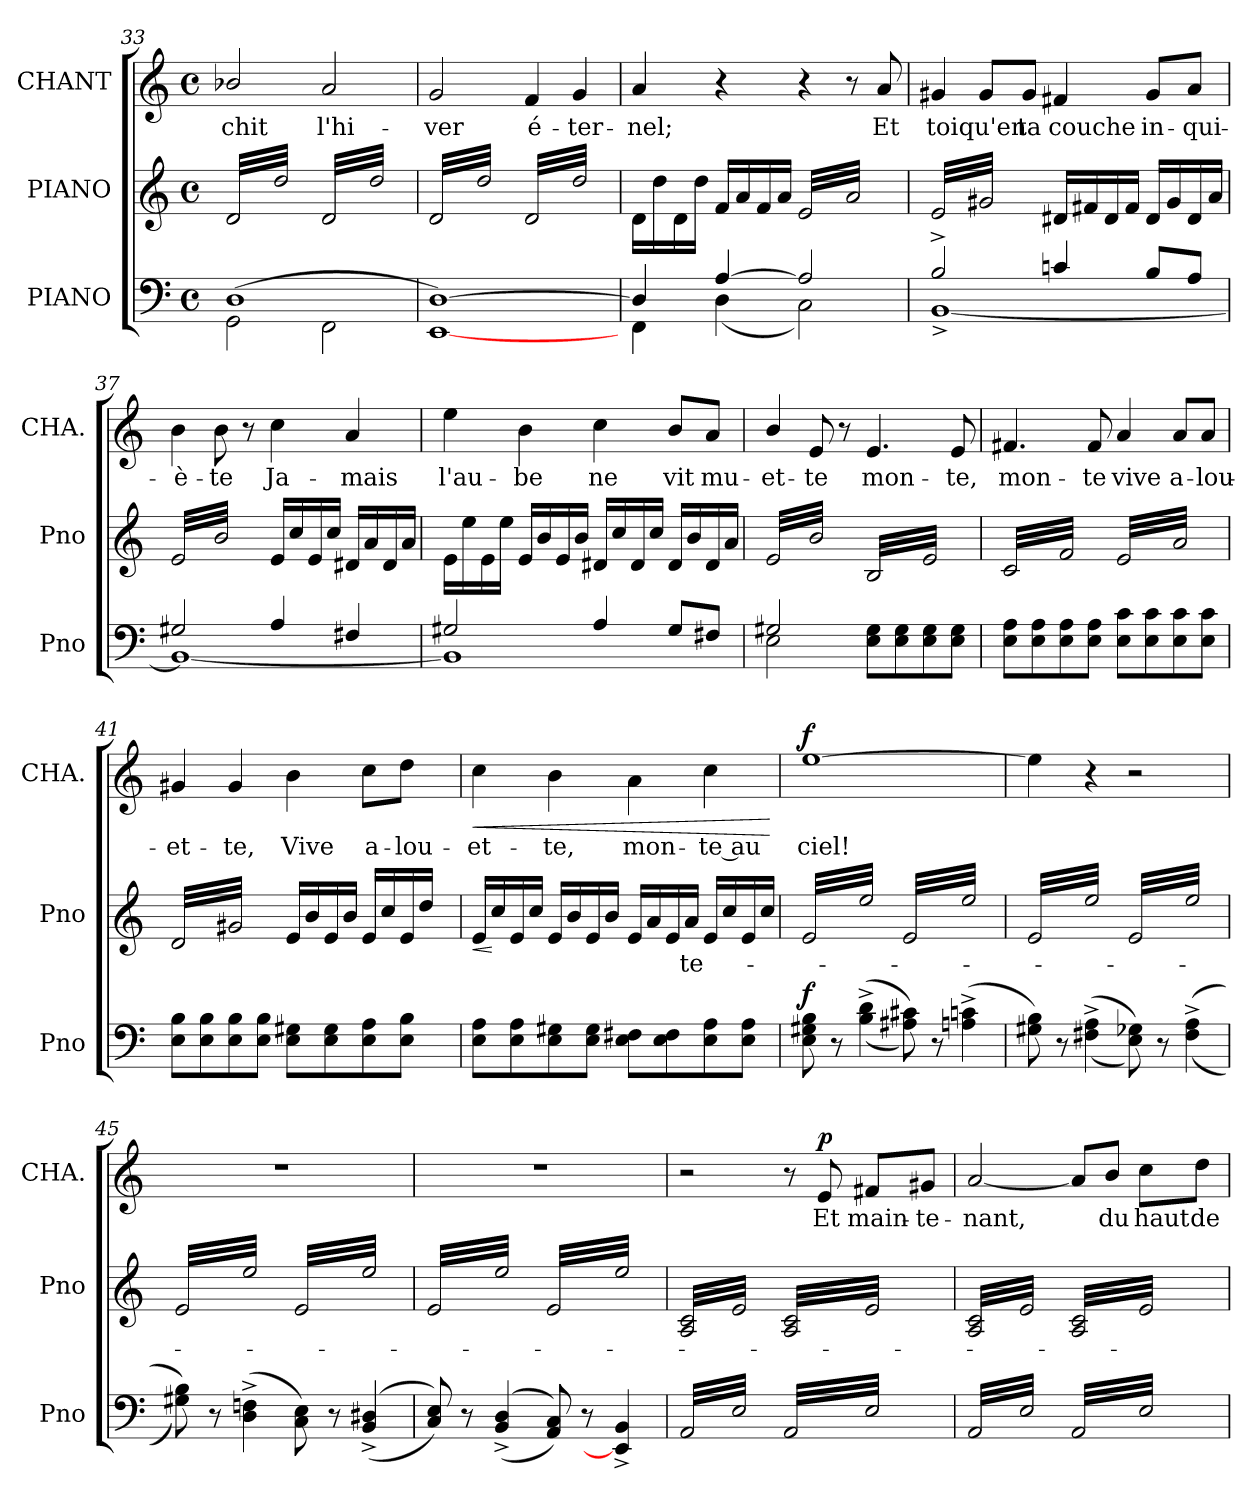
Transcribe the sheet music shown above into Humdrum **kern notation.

**kern	**dynam	**kern	**text	**dynam	**kern	**text	**dynam
*part3	*part3	*part2	*part2	*part2	*part1	*part1	*part1
*staff3	*staff3	*staff2	*staff2	*staff2	*staff1	*staff1	*staff1
*I"PIANO	*	*I"PIANO	*	*	*I"CHANT	*	*
*I'Pno	*	*I'Pno	*	*	*I'CHA.	*	*
*clefF4	*	*clefG2	*	*	*clefG2	*	*
*k[]	*	*k[]	*	*	*k[]	*	*
*M4/4	*	*M4/4	*	*	*M4/4	*	*
*met(c)	*	*met(c)	*	*	*met(c)	*	*
=33	=33	=33	=33	=33	=33	=33	=33
*^	*	*	*	*	*	*	*
!	!	!	!	!	!	!	!LO:LY:b	!
*	*	*	*tremolo	*	*	*	*	*
(>1D	2GG\	.	32d/LLL	.	.	2b-X/	-chit	.
.	.	.	32dd\	.	.	.	.	.
.	.	.	32d/	.	.	.	.	.
.	.	.	32dd\	.	.	.	.	.
.	.	.	32d/	.	.	.	.	.
.	.	.	32dd\	.	.	.	.	.
.	.	.	32d/	.	.	.	.	.
.	.	.	32dd\	.	.	.	.	.
.	.	.	32d/	.	.	.	.	.
.	.	.	32dd\	.	.	.	.	.
.	.	.	32d/	.	.	.	.	.
.	.	.	32dd\	.	.	.	.	.
.	.	.	32d/	.	.	.	.	.
.	.	.	32dd\	.	.	.	.	.
.	.	.	32d/	.	.	.	.	.
.	.	.	32dd\JJJ	.	.	.	.	.
!	!	!	!	!	!	!	!LO:LY:b	!
.	2FF\	.	32d/LLL	.	.	2a/	l'hi-	.
.	.	.	32dd\	.	.	.	.	.
.	.	.	32d/	.	.	.	.	.
.	.	.	32dd\	.	.	.	.	.
.	.	.	32d/	.	.	.	.	.
.	.	.	32dd\	.	.	.	.	.
.	.	.	32d/	.	.	.	.	.
.	.	.	32dd\	.	.	.	.	.
.	.	.	32d/	.	.	.	.	.
.	.	.	32dd\	.	.	.	.	.
.	.	.	32d/	.	.	.	.	.
.	.	.	32dd\	.	.	.	.	.
.	.	.	32d/	.	.	.	.	.
.	.	.	32dd\	.	.	.	.	.
.	.	.	32d/	.	.	.	.	.
.	.	.	32dd\JJJ	.	.	.	.	.
*v	*v	*	*	*	*	*	*	*
=34	=34	=34	=34	=34	=34	=34	=34
!	!	!	!	!	!	!LO:LY:b	!
[1EE [1D)	.	32d/LLL	.	.	2g/	-ver	.
.	.	32dd\	.	.	.	.	.
.	.	32d/	.	.	.	.	.
.	.	32dd\	.	.	.	.	.
.	.	32d/	.	.	.	.	.
.	.	32dd\	.	.	.	.	.
.	.	32d/	.	.	.	.	.
.	.	32dd\	.	.	.	.	.
.	.	32d/	.	.	.	.	.
.	.	32dd\	.	.	.	.	.
.	.	32d/	.	.	.	.	.
.	.	32dd\	.	.	.	.	.
.	.	32d/	.	.	.	.	.
.	.	32dd\	.	.	.	.	.
.	.	32d/	.	.	.	.	.
.	.	32dd\JJJ	.	.	.	.	.
!	!	!	!	!	!	!LO:LY:b	!
.	.	32d/LLL	.	.	4f/	é-	.
.	.	32dd\	.	.	.	.	.
.	.	32d/	.	.	.	.	.
.	.	32dd\	.	.	.	.	.
.	.	32d/	.	.	.	.	.
.	.	32dd\	.	.	.	.	.
.	.	32d/	.	.	.	.	.
.	.	32dd\	.	.	.	.	.
!	!	!	!	!	!	!LO:LY:b	!
.	.	32d/	.	.	4g/	-ter-	.
.	.	32dd\	.	.	.	.	.
.	.	32d/	.	.	.	.	.
.	.	32dd\	.	.	.	.	.
.	.	32d/	.	.	.	.	.
.	.	32dd\	.	.	.	.	.
.	.	32d/	.	.	.	.	.
.	.	32dd\JJJ	.	.	.	.	.
*	*	*Xtremolo	*	*	*	*	*
!!LO:LB:g=z
=35	=35	=35	=35	=35	=35	=35	=35
*^	*	*	*	*	*	*	*
!	!	!	!	!	!	!	!LO:LY:b	!
4D/]	4FF\	.	16d\LL	.	.	4a/	-nel;	.
.	.	.	.	.	.	.	.	.
.	.	.	16dd\	.	.	.	.	.
.	.	.	.	.	.	.	.	.
.	.	.	16d\	.	.	.	.	.
.	.	.	.	.	.	.	.	.
.	.	.	16dd\JJ	.	.	.	.	.
.	.	.	.	.	.	.	.	.
[4A/	(<4D\	.	16f/LL	.	.	4r	.	.
.	.	.	16a/	.	.	.	.	.
.	.	.	16f/	.	.	.	.	.
.	.	.	16a/JJ	.	.	.	.	.
*	*	*	*tremolo	*	*	*	*	*
2A/]	2C\)	.	32e/LLL	.	.	4r	.	.
.	.	.	32a/	.	.	.	.	.
.	.	.	32e/	.	.	.	.	.
.	.	.	32a/	.	.	.	.	.
.	.	.	32e/	.	.	.	.	.
.	.	.	32a/	.	.	.	.	.
.	.	.	32e/	.	.	.	.	.
.	.	.	32a/	.	.	.	.	.
.	.	.	32e/	.	.	8r	.	.
.	.	.	32a/	.	.	.	.	.
.	.	.	32e/	.	.	.	.	.
.	.	.	32a/	.	.	.	.	.
!	!	!	!	!	!	!	!LO:LY:b	!
.	.	.	32e/	.	.	8a/	Et	.
.	.	.	32a/	.	.	.	.	.
.	.	.	32e/	.	.	.	.	.
.	.	.	32a/JJJ	.	.	.	.	.
=36	=36	=36	=36	=36	=36	=36	=36	=36
!	!	!	!	!	!	!	!LO:LY:b	!
2B^/	[1BB^	.	32e/LLL	.	.	4g#X/	toi	.
.	.	.	32g#X/	.	.	.	.	.
.	.	.	32e/	.	.	.	.	.
.	.	.	32g#X/	.	.	.	.	.
.	.	.	32e/	.	.	.	.	.
.	.	.	32g#X/	.	.	.	.	.
.	.	.	32e/	.	.	.	.	.
.	.	.	32g#X/	.	.	.	.	.
!	!	!	!	!	!	!	!LO:LY:b	!
.	.	.	32e/	.	.	8g#/L	qu'en	.
.	.	.	32g#X/	.	.	.	.	.
.	.	.	32e/	.	.	.	.	.
.	.	.	32g#X/	.	.	.	.	.
!	!	!	!	!	!	!	!LO:LY:b	!
.	.	.	32e/	.	.	8g#/J	ta	.
.	.	.	32g#X/	.	.	.	.	.
.	.	.	32e/	.	.	.	.	.
.	.	.	32g#X/JJJ	.	.	.	.	.
*	*	*	*Xtremolo	*	*	*	*	*
!	!	!	!	!	!	!	!LO:LY:b	!
4cn/	.	.	16d#X/LL	.	.	4f#X/	couche	.
.	.	.	.	.	.	.	.	.
.	.	.	16f#X/	.	.	.	.	.
.	.	.	.	.	.	.	.	.
.	.	.	16d#/	.	.	.	.	.
.	.	.	.	.	.	.	.	.
.	.	.	16f#/JJ	.	.	.	.	.
.	.	.	.	.	.	.	.	.
!	!	!	!	!	!	!	!LO:LY:b	!
8B/L	.	.	16d#/LL	.	.	8g#/L	in-	.
.	.	.	16g#/	.	.	.	.	.
!	!	!	!	!	!	!	!LO:LY:b	!
8A/J	.	.	16d#/	.	.	8a/J	-qui-	.
.	.	.	16a/JJ	.	.	.	.	.
=37	=37	=37	=37	=37	=37	=37	=37	=37
!	!	!	!	!	!	!	!LO:LY:b	!
*	*	*	*tremolo	*	*	*	*	*
2G#X/	1BB_	.	32e/LLL	.	.	4b\	-è-	.
.	.	.	32b\	.	.	.	.	.
.	.	.	32e/	.	.	.	.	.
.	.	.	32b\	.	.	.	.	.
.	.	.	32e/	.	.	.	.	.
.	.	.	32b\	.	.	.	.	.
.	.	.	32e/	.	.	.	.	.
.	.	.	32b\	.	.	.	.	.
!	!	!	!	!	!	!	!LO:LY:b	!
.	.	.	32e/	.	.	8b\	-te	.
.	.	.	32b\	.	.	.	.	.
.	.	.	32e/	.	.	.	.	.
.	.	.	32b\	.	.	.	.	.
.	.	.	32e/	.	.	8r	.	.
.	.	.	32b\	.	.	.	.	.
.	.	.	32e/	.	.	.	.	.
.	.	.	32b\JJJ	.	.	.	.	.
*	*	*	*Xtremolo	*	*	*	*	*
!	!	!	!	!	!	!	!LO:LY:b	!
4A/	.	.	16e/LL	.	.	4cc\	Ja-	.
.	.	.	.	.	.	.	.	.
.	.	.	16cc/	.	.	.	.	.
.	.	.	.	.	.	.	.	.
.	.	.	16e/	.	.	.	.	.
.	.	.	.	.	.	.	.	.
.	.	.	16cc/JJ	.	.	.	.	.
.	.	.	.	.	.	.	.	.
!	!	!	!	!	!	!	!LO:LY:b	!
4F#X/	.	.	16d#X/LL	.	.	4a/	-mais	.
.	.	.	16a/	.	.	.	.	.
.	.	.	16d#/	.	.	.	.	.
.	.	.	16a/JJ	.	.	.	.	.
!!LO:LB:g=z
=38	=38	=38	=38	=38	=38	=38	=38	=38
!	!	!	!	!	!	!	!LO:LY:b	!
2G#X/	1BB]	.	16e\LL	.	.	4ee\	l'au-	.
.	.	.	16ee\	.	.	.	.	.
.	.	.	16e\	.	.	.	.	.
.	.	.	16ee\JJ	.	.	.	.	.
!	!	!	!	!	!	!	!LO:LY:b	!
.	.	.	16e/LL	.	.	4b\	-be	.
.	.	.	16b/	.	.	.	.	.
.	.	.	16e/	.	.	.	.	.
.	.	.	16b/JJ	.	.	.	.	.
!	!	!	!	!	!	!	!LO:LY:b	!
4A/	.	.	16d#X/LL	.	.	4cc\	ne	.
.	.	.	16cc/	.	.	.	.	.
.	.	.	16d#/	.	.	.	.	.
.	.	.	16cc/JJ	.	.	.	.	.
!	!	!	!	!	!	!	!LO:LY:b	!
8G#/L	.	.	16d#/LL	.	.	8b/L	vit	.
.	.	.	16b/	.	.	.	.	.
!	!	!	!	!	!	!	!LO:LY:b	!
8F#X/J	.	.	16d#/	.	.	8a/J	mu-	.
.	.	.	16a/JJ	.	.	.	.	.
=39	=39	=39	=39	=39	=39	=39	=39	=39
!	!	!	!	!	!	!	!LO:LY:b	!
*	*	*	*tremolo	*	*	*	*	*
2G#X/	2E\	.	32e/LLL	.	.	4b/	-et-	.
.	.	.	32b\	.	.	.	.	.
.	.	.	32e/	.	.	.	.	.
.	.	.	32b\	.	.	.	.	.
.	.	.	32e/	.	.	.	.	.
.	.	.	32b\	.	.	.	.	.
.	.	.	32e/	.	.	.	.	.
.	.	.	32b\	.	.	.	.	.
!	!	!	!	!	!	!	!LO:LY:b	!
.	.	.	32e/	.	.	8e/	-te	.
.	.	.	32b\	.	.	.	.	.
.	.	.	32e/	.	.	.	.	.
.	.	.	32b\	.	.	.	.	.
.	.	.	32e/	.	.	8r	.	.
.	.	.	32b\	.	.	.	.	.
.	.	.	32e/	.	.	.	.	.
.	.	.	32b\JJJ	.	.	.	.	.
!	!	!	!	!	!	!	!LO:LY:b	!
8E\ 8G#\L	2ryy	.	32B/LLL	.	.	4.e/	mon-	.
.	.	.	32e/	.	.	.	.	.
.	.	.	32B/	.	.	.	.	.
.	.	.	32e/	.	.	.	.	.
8E\ 8G#\	.	.	32B/	.	.	.	.	.
.	.	.	32e/	.	.	.	.	.
.	.	.	32B/	.	.	.	.	.
.	.	.	32e/	.	.	.	.	.
8E\ 8G#\	.	.	32B/	.	.	.	.	.
.	.	.	32e/	.	.	.	.	.
.	.	.	32B/	.	.	.	.	.
.	.	.	32e/	.	.	.	.	.
!	!	!	!	!	!	!	!LO:LY:b	!
8E\ 8G#\J	.	.	32B/	.	.	8e/	-te,	.
.	.	.	32e/	.	.	.	.	.
.	.	.	32B/	.	.	.	.	.
.	.	.	32e/JJJ	.	.	.	.	.
*v	*v	*	*	*	*	*	*	*
=40	=40	=40	=40	=40	=40	=40	=40
!	!	!	!	!	!	!LO:LY:b	!
8E\ 8A\L	.	32c/LLL	.	.	4.f#X/	mon-	.
.	.	32f/	.	.	.	.	.
.	.	32c/	.	.	.	.	.
.	.	32f/	.	.	.	.	.
8E\ 8A\	.	32c/	.	.	.	.	.
.	.	32f/	.	.	.	.	.
.	.	32c/	.	.	.	.	.
.	.	32f/	.	.	.	.	.
8E\ 8A\	.	32c/	.	.	.	.	.
.	.	32f/	.	.	.	.	.
.	.	32c/	.	.	.	.	.
.	.	32f/	.	.	.	.	.
!	!	!	!	!	!	!LO:LY:b	!
8E\ 8A\J	.	32c/	.	.	8f#/	-te	.
.	.	32f/	.	.	.	.	.
.	.	32c/	.	.	.	.	.
.	.	32f/JJJ	.	.	.	.	.
!	!	!	!	!	!	!LO:LY:b	!
8E\ 8c\L	.	32e/LLL	.	.	4a/	vive	.
.	.	32a/	.	.	.	.	.
.	.	32e/	.	.	.	.	.
.	.	32a/	.	.	.	.	.
8E\ 8c\	.	32e/	.	.	.	.	.
.	.	32a/	.	.	.	.	.
.	.	32e/	.	.	.	.	.
.	.	32a/	.	.	.	.	.
!	!	!	!	!	!	!LO:LY:b	!
8E\ 8c\	.	32e/	.	.	8a/L	a-	.
.	.	32a/	.	.	.	.	.
.	.	32e/	.	.	.	.	.
.	.	32a/	.	.	.	.	.
!	!	!	!	!	!	!LO:LY:b	!
8E\ 8c\J	.	32e/	.	.	8a/J	-lou-	.
.	.	32a/	.	.	.	.	.
.	.	32e/	.	.	.	.	.
.	.	32a/JJJ	.	.	.	.	.
!!LO:LB:g=z
=41	=41	=41	=41	=41	=41	=41	=41
!	!	!	!	!	!	!LO:LY:b	!
8E\ 8B\L	.	32d/LLL	.	.	4g#X/	-et-	.
.	.	32g#X/	.	.	.	.	.
.	.	32d/	.	.	.	.	.
.	.	32g#X/	.	.	.	.	.
8E\ 8B\	.	32d/	.	.	.	.	.
.	.	32g#X/	.	.	.	.	.
.	.	32d/	.	.	.	.	.
.	.	32g#X/	.	.	.	.	.
!	!	!	!	!	!	!LO:LY:b	!
8E\ 8B\	.	32d/	.	.	4g#/	-te,	.
.	.	32g#X/	.	.	.	.	.
.	.	32d/	.	.	.	.	.
.	.	32g#X/	.	.	.	.	.
8E\ 8B\J	.	32d/	.	.	.	.	.
.	.	32g#X/	.	.	.	.	.
.	.	32d/	.	.	.	.	.
.	.	32g#X/JJJ	.	.	.	.	.
*	*	*Xtremolo	*	*	*	*	*
!	!	!	!	!	!	!LO:LY:b	!
8E\ 8G#X\L	.	16e/LL	.	.	4b\	Vive	.
.	.	.	.	.	.	.	.
.	.	16b/	.	.	.	.	.
.	.	.	.	.	.	.	.
8E\ 8G#\	.	16e/	.	.	.	.	.
.	.	.	.	.	.	.	.
.	.	16b/JJ	.	.	.	.	.
.	.	.	.	.	.	.	.
!	!	!	!	!	!	!LO:LY:b	!
8E\ 8A\	.	16e/LL	.	.	8cc\L	a-	.
.	.	16cc/	.	.	.	.	.
!	!	!	!	!	!	!LO:LY:b	!
8E\ 8B\J	.	16e/	.	.	8dd\J	-lou-	.
.	.	16dd/JJ	.	.	.	.	.
!LO:N:vis=16..	!	!	!	!	!	!	!
12ryy	.	12ryy	.	.	12ryy	.	.
=42	=42	=42	=42	=42	=42	=42	=42
!	!	!	!	!LO:HP:b	!	!LO:LY:b	!LO:HP:b
8E\ 8A\L	.	16e/LL	.	<	4cc\	-et-	<
.	.	16cc/	.	[	.	.	.
8E\ 8A\	.	16e/	.	.	.	.	.
.	.	16cc/JJ	.	.	.	.	.
!	!	!	!	!	!	!LO:LY:b	!
8E\ 8G#X\	.	16e/LL	.	.	4b\	-te,	.
.	.	16b/	.	.	.	.	.
8E\ 8G#\J	.	16e/	.	.	.	.	.
.	.	16b/JJ	.	.	.	.	.
!	!	!	!	!	!	!LO:LY:b	!
8E\ 8F#X\L	.	16e/LL	.	.	4a\	mon-	.
.	.	16a/	.	.	.	.	.
8E\ 8F#\	.	16e/	.	.	.	.	.
!	!	!	!LO:LY:b	!	!	!	!
.	.	16a/JJ	te-	.	.	.	.
!	!	!	!	!	!	!LO:LY:b	!
8E\ 8A\	.	16e/LL	.	.	4cc\	-te au	.
.	.	16cc/	.	.	.	.	.
8E\ 8A\J	.	16e/	.	.	.	.	.
.	.	16cc/JJ	.	.	.	.	.
.	.	.	.	.	.	.	[
=43	=43	=43	=43	=43	=43	=43	=43
!	!LO:DY:a	!	!	!	!	!LO:LY:b	!LO:DY:a
*	*	*tremolo	*	*	*	*	*
8E\ 8G#X\ 8B\	f	32e/LLL	.	.	[1ee	ciel!	f
.	.	32ee\	.	.	.	.	.
.	.	32e/	.	.	.	.	.
.	.	32ee\	.	.	.	.	.
8r	.	32e/	.	.	.	.	.
.	.	32ee\	.	.	.	.	.
.	.	32e/	.	.	.	.	.
.	.	32ee\	.	.	.	.	.
(>(<4B\^ 4d\^	.	32e/	.	.	.	.	.
.	.	32ee\	.	.	.	.	.
.	.	32e/	.	.	.	.	.
.	.	32ee\	.	.	.	.	.
.	.	32e/	.	.	.	.	.
.	.	32ee\	.	.	.	.	.
.	.	32e/	.	.	.	.	.
.	.	32ee\JJJ	.	.	.	.	.
8A#X\ 8c#X\))	.	32e/LLL	.	.	.	.	.
.	.	32ee\	.	.	.	.	.
.	.	32e/	.	.	.	.	.
.	.	32ee\	.	.	.	.	.
8r	.	32e/	.	.	.	.	.
.	.	32ee\	.	.	.	.	.
.	.	32e/	.	.	.	.	.
.	.	32ee\	.	.	.	.	.
(>4An\^ 4cn\^	.	32e/	.	.	.	.	.
.	.	32ee\	.	.	.	.	.
.	.	32e/	.	.	.	.	.
.	.	32ee\	.	.	.	.	.
.	.	32e/	.	.	.	.	.
.	.	32ee\	.	.	.	.	.
.	.	32e/	.	.	.	.	.
.	.	32ee\JJJ	.	.	.	.	.
=44	=44	=44	=44	=44	=44	=44	=44
8G#X\ 8B\)	.	32e/LLL	.	.	4ee\]	.	.
.	.	32ee\	.	.	.	.	.
.	.	32e/	.	.	.	.	.
.	.	32ee\	.	.	.	.	.
8r	.	32e/	.	.	.	.	.
.	.	32ee\	.	.	.	.	.
.	.	32e/	.	.	.	.	.
.	.	32ee\	.	.	.	.	.
(>(<4F#X\^ 4A\^	.	32e/	.	.	4r	.	.
.	.	32ee\	.	.	.	.	.
.	.	32e/	.	.	.	.	.
.	.	32ee\	.	.	.	.	.
.	.	32e/	.	.	.	.	.
.	.	32ee\	.	.	.	.	.
.	.	32e/	.	.	.	.	.
.	.	32ee\JJJ	.	.	.	.	.
8E\ 8G-X\))	.	32e/LLL	.	.	2r	.	.
.	.	32ee\	.	.	.	.	.
.	.	32e/	.	.	.	.	.
.	.	32ee\	.	.	.	.	.
8r	.	32e/	.	.	.	.	.
.	.	32ee\	.	.	.	.	.
.	.	32e/	.	.	.	.	.
.	.	32ee\	.	.	.	.	.
(>(<4F#\^ 4A\^	.	32e/	.	.	.	.	.
.	.	32ee\	.	.	.	.	.
.	.	32e/	.	.	.	.	.
.	.	32ee\	.	.	.	.	.
.	.	32e/	.	.	.	.	.
.	.	32ee\	.	.	.	.	.
.	.	32e/	.	.	.	.	.
.	.	32ee\JJJ	.	.	.	.	.
!!LO:LB:g=z
=45	=45	=45	=45	=45	=45	=45	=45
8G#X\ 8B\))	.	32e/LLL	.	.	1r	.	.
.	.	32ee\	.	.	.	.	.
.	.	32e/	.	.	.	.	.
.	.	32ee\	.	.	.	.	.
8r	.	32e/	.	.	.	.	.
.	.	32ee\	.	.	.	.	.
.	.	32e/	.	.	.	.	.
.	.	32ee\	.	.	.	.	.
(>4D\^ 4Fn\^	.	32e/	.	.	.	.	.
.	.	32ee\	.	.	.	.	.
.	.	32e/	.	.	.	.	.
.	.	32ee\	.	.	.	.	.
.	.	32e/	.	.	.	.	.
.	.	32ee\	.	.	.	.	.
.	.	32e/	.	.	.	.	.
.	.	32ee\JJJ	.	.	.	.	.
8C\ 8E\)	.	32e/LLL	.	.	.	.	.
.	.	32ee\	.	.	.	.	.
.	.	32e/	.	.	.	.	.
.	.	32ee\	.	.	.	.	.
8r	.	32e/	.	.	.	.	.
.	.	32ee\	.	.	.	.	.
.	.	32e/	.	.	.	.	.
.	.	32ee\	.	.	.	.	.
(<(>4BB/^ 4D#X/^	.	32e/	.	.	.	.	.
.	.	32ee\	.	.	.	.	.
.	.	32e/	.	.	.	.	.
.	.	32ee\	.	.	.	.	.
.	.	32e/	.	.	.	.	.
.	.	32ee\	.	.	.	.	.
.	.	32e/	.	.	.	.	.
.	.	32ee\JJJ	.	.	.	.	.
=46	=46	=46	=46	=46	=46	=46	=46
8C/ 8E/))	.	32e/LLL	.	.	1r	.	.
.	.	32ee\	.	.	.	.	.
.	.	32e/	.	.	.	.	.
.	.	32ee\	.	.	.	.	.
8r	.	32e/	.	.	.	.	.
.	.	32ee\	.	.	.	.	.
.	.	32e/	.	.	.	.	.
.	.	32ee\	.	.	.	.	.
(<(>4BB/^ 4D/^	.	32e/	.	.	.	.	.
.	.	32ee\	.	.	.	.	.
.	.	32e/	.	.	.	.	.
.	.	32ee\	.	.	.	.	.
.	.	32e/	.	.	.	.	.
.	.	32ee\	.	.	.	.	.
.	.	32e/	.	.	.	.	.
.	.	32ee\JJJ	.	.	.	.	.
8AA/ 8C/))	.	32e/LLL	.	.	.	.	.
.	.	32ee\	.	.	.	.	.
.	.	32e/	.	.	.	.	.
.	.	32ee\	.	.	.	.	.
8r	.	32e/	.	.	.	.	.
.	.	32ee\	.	.	.	.	.
.	.	32e/	.	.	.	.	.
.	.	32ee\	.	.	.	.	.
(<(>4EE/]^ 4BB/^	.	32e/	.	.	.	.	.
.	.	32ee\	.	.	.	.	.
.	.	32e/	.	.	.	.	.
.	.	32ee\	.	.	.	.	.
.	.	32e/	.	.	.	.	.
.	.	32ee\	.	.	.	.	.
.	.	32e/	.	.	.	.	.
.	.	32ee\JJJ	.	.	.	.	.
=47	=47	=47	=47	=47	=47	=47	=47
*tremolo	*	*	*	*	*	*	*
32AA/LLL	.	32A/ 32c/LLL	.	.	2r	.	.
32E\	.	32e/	.	.	.	.	.
32AA/	.	32A/ 32c/	.	.	.	.	.
32E\	.	32e/	.	.	.	.	.
32AA/	.	32A/ 32c/	.	.	.	.	.
32E\	.	32e/	.	.	.	.	.
32AA/	.	32A/ 32c/	.	.	.	.	.
32E\	.	32e/	.	.	.	.	.
32AA/	.	32A/ 32c/	.	.	.	.	.
32E\	.	32e/	.	.	.	.	.
32AA/	.	32A/ 32c/	.	.	.	.	.
32E\	.	32e/	.	.	.	.	.
32AA/	.	32A/ 32c/	.	.	.	.	.
32E\	.	32e/	.	.	.	.	.
32AA/	.	32A/ 32c/	.	.	.	.	.
32E\JJJ	.	32e/JJJ	.	.	.	.	.
32AA/LLL	.	32A/ 32c/LLL	.	.	8r	.	.
32E\	.	32e/	.	.	.	.	.
32AA/	.	32A/ 32c/	.	.	.	.	.
32E\	.	32e/	.	.	.	.	.
!	!	!	!	!	!	!LO:LY:b	!LO:DY:a
32AA/	.	32A/ 32c/	.	.	8e/	Et	p
32E\	.	32e/	.	.	.	.	.
32AA/	.	32A/ 32c/	.	.	.	.	.
32E\	.	32e/	.	.	.	.	.
!	!	!	!	!	!	!LO:LY:b	!
32AA/	.	32A/ 32c/	.	.	8f#X/L	main-	.
32E\	.	32e/	.	.	.	.	.
32AA/	.	32A/ 32c/	.	.	.	.	.
32E\	.	32e/	.	.	.	.	.
!	!	!	!	!	!	!LO:LY:b	!
32AA/	.	32A/ 32c/	.	.	8g#X/J	-te-	.
32E\	.	32e/	.	.	.	.	.
32AA/	.	32A/ 32c/	.	.	.	.	.
32E\JJJ	.	32e/JJJ	.	.	.	.	.
=48	=48	=48	=48	=48	=48	=48	=48
!	!	!	!	!	!	!LO:LY:b	!
32AA/LLL	.	32A/ 32c/LLL	.	.	[2a/	-nant,	.
32E\	.	32e/	.	.	.	.	.
32AA/	.	32A/ 32c/	.	.	.	.	.
32E\	.	32e/	.	.	.	.	.
32AA/	.	32A/ 32c/	.	.	.	.	.
32E\	.	32e/	.	.	.	.	.
32AA/	.	32A/ 32c/	.	.	.	.	.
32E\	.	32e/	.	.	.	.	.
32AA/	.	32A/ 32c/	.	.	.	.	.
32E\	.	32e/	.	.	.	.	.
32AA/	.	32A/ 32c/	.	.	.	.	.
32E\	.	32e/	.	.	.	.	.
32AA/	.	32A/ 32c/	.	.	.	.	.
32E\	.	32e/	.	.	.	.	.
32AA/	.	32A/ 32c/	.	.	.	.	.
32E\JJJ	.	32e/JJJ	.	.	.	.	.
32AA/LLL	.	32A/ 32c/LLL	.	.	8a/L]	.	.
32E\	.	32e/	.	.	.	.	.
32AA/	.	32A/ 32c/	.	.	.	.	.
32E\	.	32e/	.	.	.	.	.
!	!	!	!	!	!	!LO:LY:b	!
32AA/	.	32A/ 32c/	.	.	8b/J	du	.
32E\	.	32e/	.	.	.	.	.
32AA/	.	32A/ 32c/	.	.	.	.	.
32E\	.	32e/	.	.	.	.	.
!	!	!	!	!	!	!LO:LY:b	!
32AA/	.	32A/ 32c/	.	.	8cc\L	haut	.
32E\	.	32e/	.	.	.	.	.
32AA/	.	32A/ 32c/	.	.	.	.	.
32E\	.	32e/	.	.	.	.	.
!	!	!	!	!	!	!LO:LY:b	!
32AA/	.	32A/ 32c/	.	.	8dd\J	de	.
32E\	.	32e/	.	.	.	.	.
32AA/	.	32A/ 32c/	.	.	.	.	.
32E\JJJ	.	32e/JJJ	.	.	.	.	.
*	*	*Xtremolo	*	*	*	*	*
*Xtremolo	*	*	*	*	*	*	*
.	.	.	.	.	.	.	.
.	.	.	.	.	.	.	.
.	.	.	.	.	.	.	.
.	.	.	.	.	.	.	.
.	.	.	.	.	.	.	.
.	.	.	.	.	.	.	.
.	.	.	.	.	.	.	.
.	.	.	.	.	.	.	.
=	=	=	=	=	=	=	=
*-	*-	*-	*-	*-	*-	*-	*-
